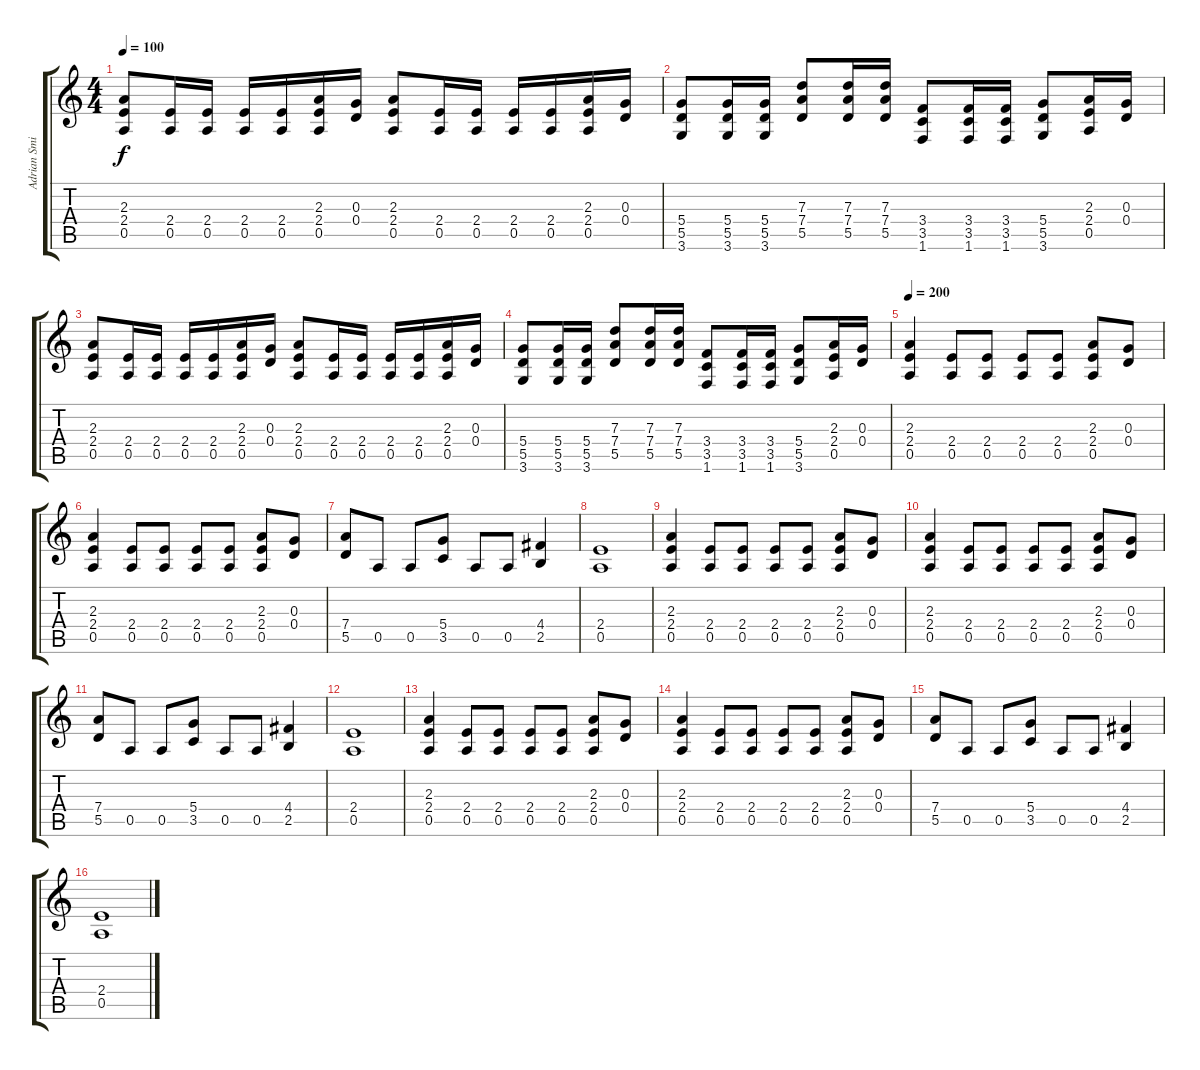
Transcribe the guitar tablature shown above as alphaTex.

\track ("Adrian Smith" "Adrian Smi") {instrument distortionguitar}
\staff {score tabs}
\tuning (E4 B3 G3 D3 A2 E2) {hide}
\ts (4 4)
\tempo 100
\clef g2
\ks c
(2.3 2.4 0.5).8{dy f} (2.4 0.5).16 (2.4 0.5).16 (2.4 0.5).16 (2.4 0.5).16 (2.3 2.4 0.5).16 (0.3 0.4).16 (2.3 2.4 0.5).8 (2.4 0.5).16 (2.4 0.5).16 (2.4 0.5).16 (2.4 0.5).16 (2.3 2.4 0.5).16 (0.3 0.4).16 |
(5.4 5.5 3.6).8 (5.4 5.5 3.6).16 (5.4 5.5 3.6).16 (7.3 7.4 5.5).8 (7.3 7.4 5.5).16 (7.3 7.4 5.5).16 (3.4 3.5 1.6).8 (3.4 3.5 1.6).16 (3.4 3.5 1.6).16 (5.4 5.5 3.6).8 (2.3 2.4 0.5).16 (0.3 0.4).16 |
(2.3 2.4 0.5).8 (2.4 0.5).16 (2.4 0.5).16 (2.4 0.5).16 (2.4 0.5).16 (2.3 2.4 0.5).16 (0.3 0.4).16 (2.3 2.4 0.5).8 (2.4 0.5).16 (2.4 0.5).16 (2.4 0.5).16 (2.4 0.5).16 (2.3 2.4 0.5).16 (0.3 0.4).16 |
(5.4 5.5 3.6).8 (5.4 5.5 3.6).16 (5.4 5.5 3.6).16 (7.3 7.4 5.5).8 (7.3 7.4 5.5).16 (7.3 7.4 5.5).16 (3.4 3.5 1.6).8 (3.4 3.5 1.6).16 (3.4 3.5 1.6).16 (5.4 5.5 3.6).8 (2.3 2.4 0.5).16 (0.3 0.4).16 |
\tempo 200
(2.3 2.4 0.5).4 (2.4 0.5).8 (2.4 0.5).8 (2.4 0.5).8 (2.4 0.5).8 (2.3 2.4 0.5).8 (0.3 0.4).8 |
(2.3 2.4 0.5).4 (2.4 0.5).8 (2.4 0.5).8 (2.4 0.5).8 (2.4 0.5).8 (2.3 2.4 0.5).8 (0.3 0.4).8 |
(7.4 5.5).8 0.5.8 0.5.8 (5.4 3.5).8 0.5.8 0.5.8 (4.4 2.5).4 |
(2.4 0.5).1 |
(2.3 2.4 0.5).4 (2.4 0.5).8 (2.4 0.5).8 (2.4 0.5).8 (2.4 0.5).8 (2.3 2.4 0.5).8 (0.3 0.4).8 |
(2.3 2.4 0.5).4 (2.4 0.5).8 (2.4 0.5).8 (2.4 0.5).8 (2.4 0.5).8 (2.3 2.4 0.5).8 (0.3 0.4).8 |
(7.4 5.5).8 0.5.8 0.5.8 (5.4 3.5).8 0.5.8 0.5.8 (4.4 2.5).4 |
(2.4 0.5).1 |
(2.3 2.4 0.5).4 (2.4 0.5).8 (2.4 0.5).8 (2.4 0.5).8 (2.4 0.5).8 (2.3 2.4 0.5).8 (0.3 0.4).8 |
(2.3 2.4 0.5).4 (2.4 0.5).8 (2.4 0.5).8 (2.4 0.5).8 (2.4 0.5).8 (2.3 2.4 0.5).8 (0.3 0.4).8 |
(7.4 5.5).8 0.5.8 0.5.8 (5.4 3.5).8 0.5.8 0.5.8 (4.4 2.5).4 |
(2.4 0.5).1
